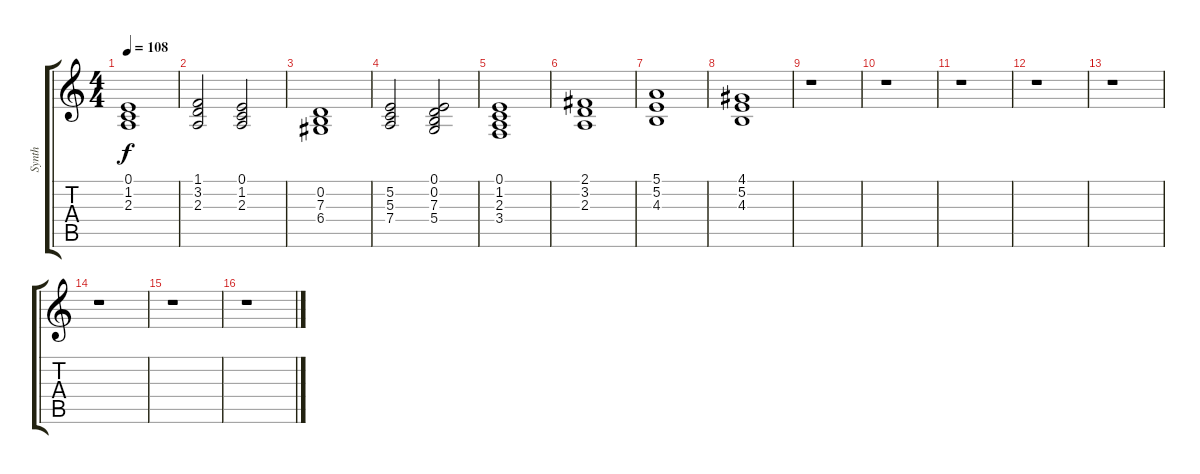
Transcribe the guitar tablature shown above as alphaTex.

\track ("Synth" "Synth") {instrument synthvoice}
\staff {score tabs}
\tuning (E4 B3 G3 D3 A2 E2) {hide}
\ts (4 4)
\tempo 108
\clef g2
\ks c
(0.1 1.2 2.3).1{dy f} |
(1.1 3.2 2.3).2 (0.1 1.2 2.3).2 |
(0.2 7.3 6.4).1 |
(5.2 5.3 7.4).2 (0.1 0.2 7.3 5.4).2 |
(0.1 1.2 2.3 3.4).1 |
(2.1 3.2 2.3).1 |
(5.1 5.2 4.3).1 |
(4.1 5.2 4.3).1 |
r.1 |
r.1 |
r.1 |
r.1 |
r.1 |
r.1 |
r.1 |
r.1
